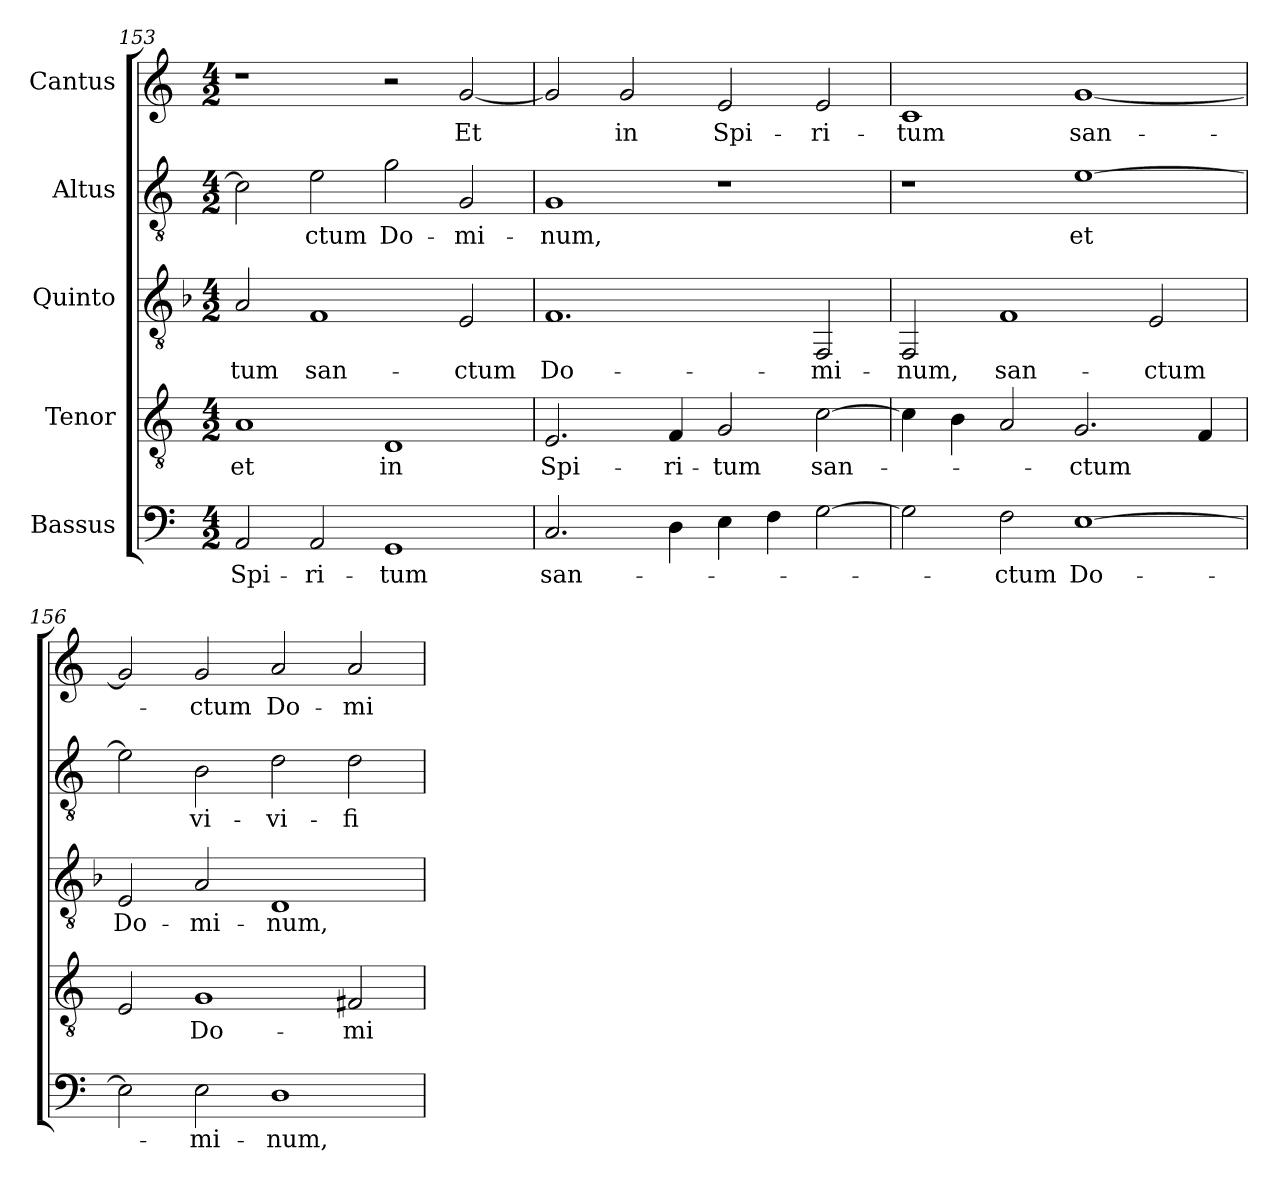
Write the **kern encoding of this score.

**kern	**text	**kern	**text	**kern	**text	**kern	**text	**kern	**text
*part5	*part5	*part4	*part4	*part3	*part3	*part2	*part2	*part1	*part1
*staff5	*staff5	*staff4	*staff4	*staff3	*staff3	*staff2	*staff2	*staff1	*staff1
*I"Bassus	*	*I"Tenor	*	*I"Quinto	*	*I"Altus	*	*I"Cantus	*
*clefF4	*	*clefGv2	*	*clefGv2	*	*clefGv2	*	*clefG2	*
*	*	*	*	*ITrd-4c-7	*	*	*	*	*
*k[]	*	*k[]	*	*k[]	*	*k[]	*	*k[]	*
*C:	*	*C:	*	*C:	*	*C:	*	*C:	*
*M4/2	*	*M4/2	*	*M4/2	*	*M4/2	*	*M4/2	*
=153	=153	=153	=153	=153	=153	=153	=153	=153	=153
!	!LO:LY:b:color=#000000	!	!	!	!	!	!	!	!
!	!	!	!LO:LY:b:color=#000000	!	!	!	!	!	!
!	!	!	!	!	!LO:LY:b:color=#000000	!	!	!	!
2AAi/	Spi-	1Ai	et	2ei/	-tum	2ci\]	.	1r	.
!	!LO:LY:b:color=#000000	!	!	!	!	!	!	!	!
!	!	!	!	!	!LO:LY:b:color=#000000	!	!	!	!
!	!	!	!	!	!	!	!LO:LY:b:color=#000000	!	!
2AAi/	-ri-	.	.	1ci	san-	2ei\	-ctum	.	.
!	!LO:LY:b:color=#000000	!	!	!	!	!	!	!	!
!	!	!	!LO:LY:b:color=#000000	!	!	!	!	!	!
!	!	!	!	!	!	!	!LO:LY:b:color=#000000	!	!
1GGi	-tum	1Di	in	.	.	2gi\	Do-	2r	.
!	!	!	!	!	!LO:LY:b:color=#000000	!	!	!	!
!	!	!	!	!	!	!	!LO:LY:b:color=#000000	!	!
!	!	!	!	!	!	!	!	!	!LO:LY:b:color=#000000
.	.	.	.	2Bi/	-ctum	2Gi/	-mi-	[<2gi/	Et
!!LO:LB:g=z
=154	=154	=154	=154	=154	=154	=154	=154	=154	=154
!	!LO:LY:b:color=#000000	!	!	!	!	!	!	!	!
!	!	!	!LO:LY:b:color=#000000	!	!	!	!	!	!
!	!	!	!	!	!LO:LY:b:color=#000000	!	!	!	!
!	!	!	!	!	!	!	!LO:LY:b:color=#000000	!	!
2.Ci/	san-	2.Ei/	Spi-	1.ci	Do-	1Gi	-num,	2gi/]	.
!	!	!	!	!	!	!	!	!	!LO:LY:b:color=#000000
.	.	.	.	.	.	.	.	2gi/	in
!	!	!	!LO:LY:b:color=#000000	!	!	!	!	!	!
4Di\	.	4Fi/	-ri-	.	.	.	.	.	.
!	!	!	!LO:LY:b:color=#000000	!	!	!	!	!	!
!	!	!	!	!	!	!	!	!	!LO:LY:b:color=#000000
4Ei\	.	2Gi/	-tum	.	.	1r	.	2ei/	Spi-
4Fi\	.	.	.	.	.	.	.	.	.
!	!	!	!LO:LY:b:color=#000000	!	!	!	!	!	!
!	!	!	!	!	!LO:LY:b:color=#000000	!	!	!	!
!	!	!	!	!	!	!	!	!	!LO:LY:b:color=#000000
[>2Gi\	.	[>2ci\	san-	2Ci/	-mi-	.	.	2ei/	-ri-
=155	=155	=155	=155	=155	=155	=155	=155	=155	=155
!	!	!	!	!	!LO:LY:b:color=#000000	!	!	!	!
!	!	!	!	!	!	!	!	!	!LO:LY:b:color=#000000
2Gi\]	.	4ci\]	.	2Ci/	-num,	1r	.	1ci	-tum
.	.	4Bi\	.	.	.	.	.	.	.
!	!LO:LY:b:color=#000000	!	!	!	!	!	!	!	!
!	!	!	!	!	!LO:LY:b:color=#000000	!	!	!	!
2Fi\	-ctum	2Ai/	.	1ci	san-	.	.	.	.
!	!LO:LY:b:color=#000000	!	!	!	!	!	!	!	!
!	!	!	!LO:LY:b:color=#000000	!	!	!	!	!	!
!	!	!	!	!	!	!	!LO:LY:b:color=#000000	!	!
!	!	!	!	!	!	!	!	!	!LO:LY:b:color=#000000
[>1Ei	Do-	2.Gi/	-ctum	.	.	[>1ei	et	[<1gi	san-
!	!	!	!	!	!LO:LY:b:color=#000000	!	!	!	!
.	.	.	.	2Bi/	-ctum	.	.	.	.
.	.	4Fi/	.	.	.	.	.	.	.
=156	=156	=156	=156	=156	=156	=156	=156	=156	=156
!	!	!	!	!	!LO:LY:b:color=#000000	!	!	!	!
2Ei\]	.	2Ei/	.	2Bi/	Do-	2ei\]	.	2gi/]	.
!	!LO:LY:b:color=#000000	!	!	!	!	!	!	!	!
!	!	!	!LO:LY:b:color=#000000	!	!	!	!	!	!
!	!	!	!	!	!LO:LY:b:color=#000000	!	!	!	!
!	!	!	!	!	!	!	!LO:LY:b:color=#000000	!	!
!	!	!	!	!	!	!	!	!	!LO:LY:b:color=#000000
2Ei\	-mi-	1Gi	Do-	2ei/	-mi-	2Bi\	vi-	2gi/	-ctum
!	!LO:LY:b:color=#000000	!	!	!	!	!	!	!	!
!	!	!	!	!	!LO:LY:b:color=#000000	!	!	!	!
!	!	!	!	!	!	!	!LO:LY:b:color=#000000	!	!
!	!	!	!	!	!	!	!	!	!LO:LY:b:color=#000000
1Di	-num,	.	.	1Ai	-num,	2di\	-vi-	2ai/	Do-
!	!	!	!LO:LY:b:color=#000000	!	!	!	!	!	!
!	!	!	!	!	!	!	!LO:LY:b:color=#000000	!	!
!	!	!	!	!	!	!	!	!	!LO:LY:b:color=#000000
.	.	2F#Xi/	-mi-	.	.	2di\	-fi-	2ai/	-mi-
=	=	=	=	=	=	=	=	=	=
*-	*-	*-	*-	*-	*-	*-	*-	*-	*-
